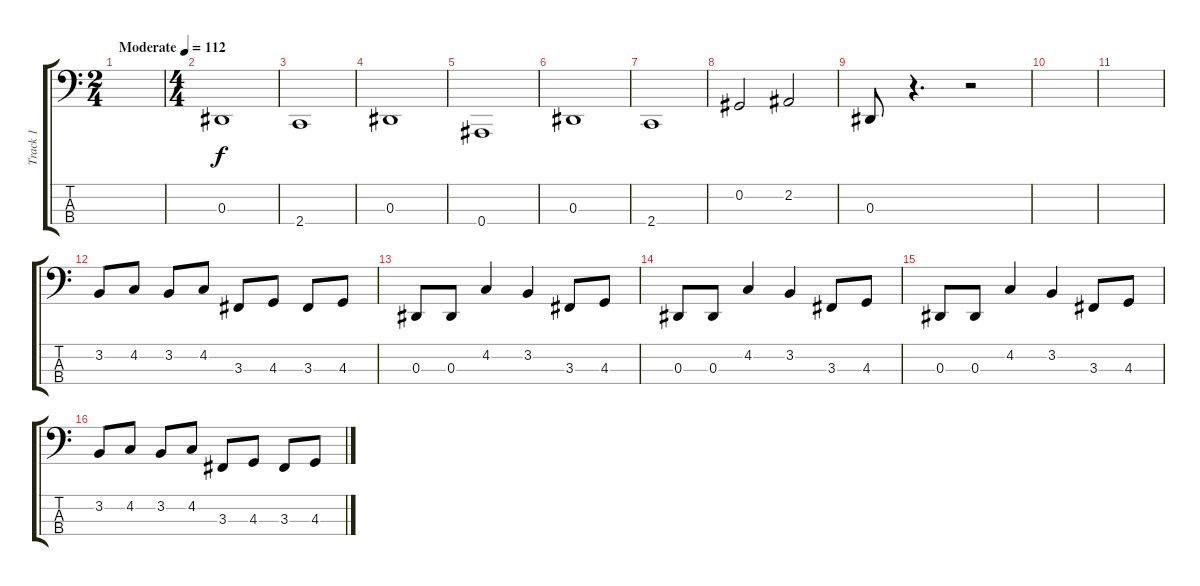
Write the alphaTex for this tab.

\track ("Track 1" "Track 1") {instrument electricbassfinger}
\staff {score tabs}
\tuning (Db2 Ab1 Eb1 Bb0) {hide}
\ts (2 4)
\tempo (112 "Moderate")
\clef f4
\ks c
|
\ts (4 4)
0.3.1 |
2.4.1 |
0.3.1 |
0.4.1 |
0.3.1 |
2.4.1 |
0.2.2 2.2.2 |
0.3.8 r.4{d} r.2 |
|
|
3.2.8 4.2.8 3.2.8 4.2.8 3.3.8 4.3.8 3.3.8 4.3.8 |
0.3.8 0.3.8 4.2.4 3.2.4 3.3.8 4.3.8 |
0.3.8 0.3.8 4.2.4 3.2.4 3.3.8 4.3.8 |
0.3.8 0.3.8 4.2.4 3.2.4 3.3.8 4.3.8 |
3.2.8 4.2.8 3.2.8 4.2.8 3.3.8 4.3.8 3.3.8 4.3.8
